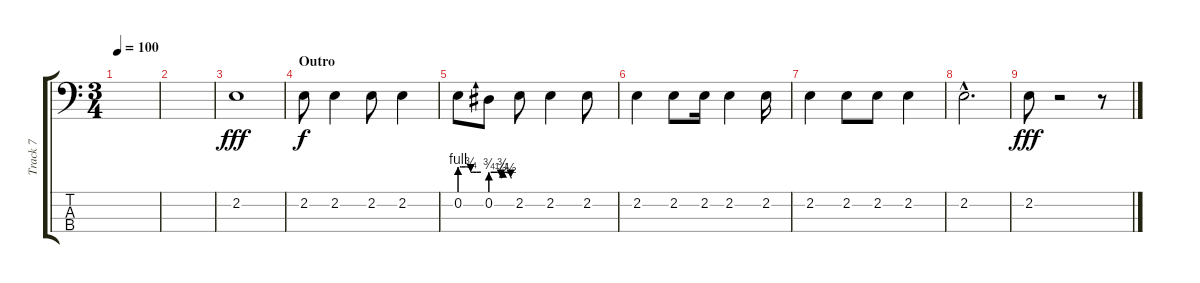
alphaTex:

\track ("Track 7" "Track 7") {instrument synthbass2}
\staff {score tabs}
\tuning (G2 D2 A1 E1) {hide}
\ts (3 4)
\tempo 100
\clef f4
\ks c
|
|
2.2.1{dy fff} |
\section ("" "Outro")
2.2.8{dy f} 2.2.4 2.2.8 2.2.4 |
0.2{be (custom 0 4 5 4 15 4 20 4 23 4 31 3 37 3 40 3 48 3 55 3 60 3)}.8 0.2{be (custom 0 3 20 3 29 2 35 3 40 3 42 3 57 2 60 2)}.8 2.2.8 2.2.4 2.2.8 |
2.2.4 2.2.8 2.2.16 2.2.4 2.2.16 |
2.2.4 2.2.8 2.2.8 2.2.4 |
2.2{hac}.2{d} |
2.2.8{dy fff} r.2 r.8
